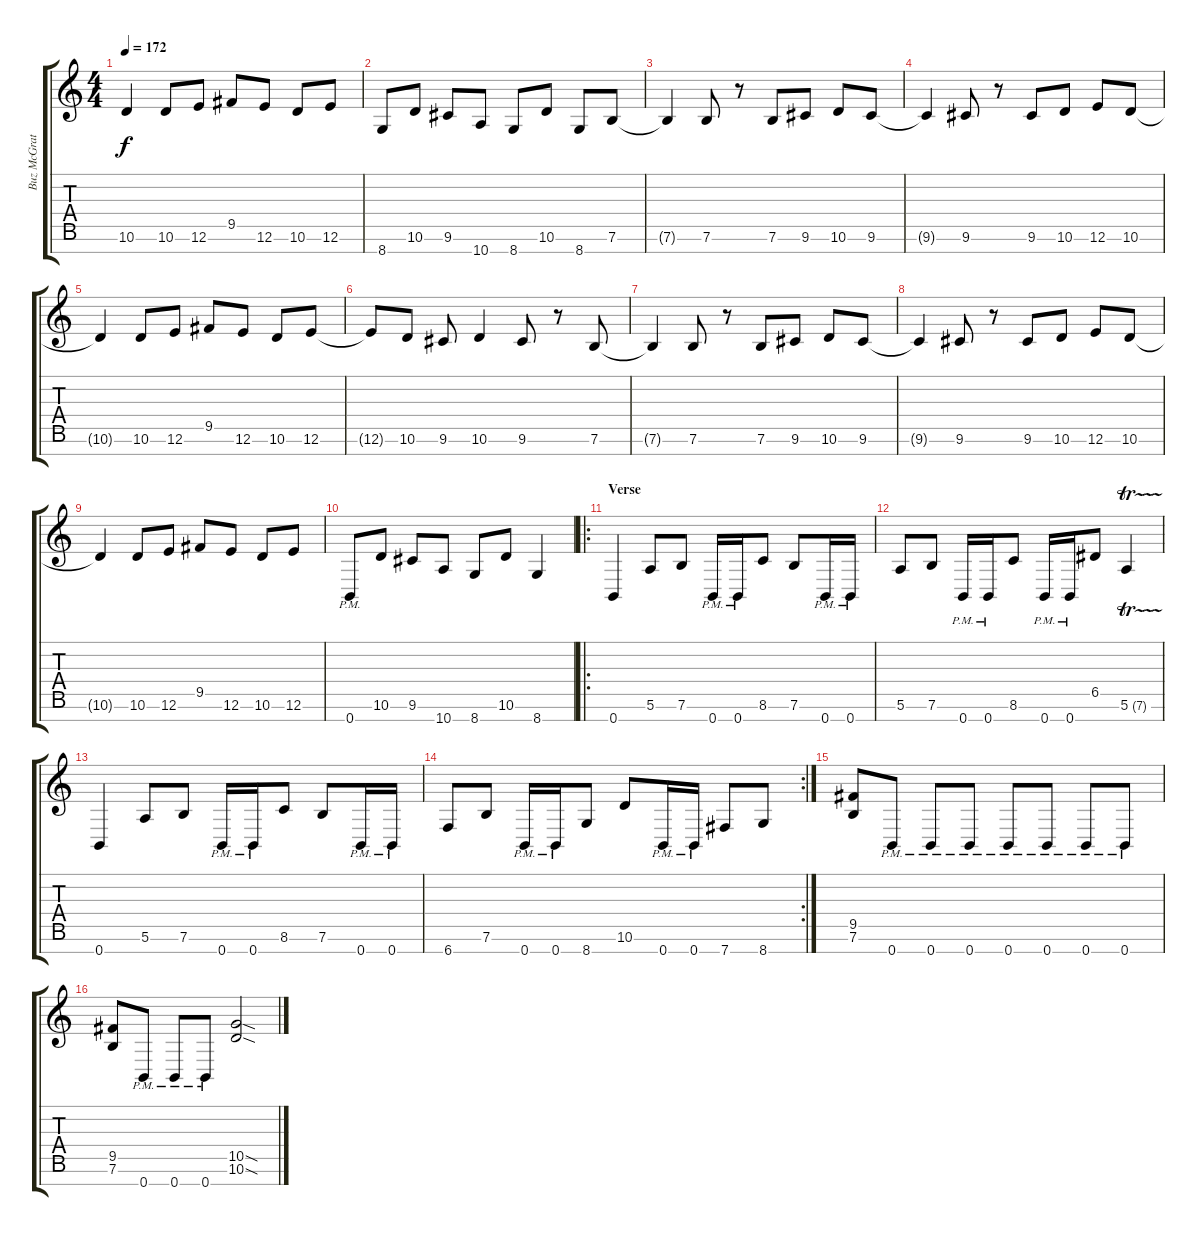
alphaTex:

\track ("Buz McGrath" "Buz McGrat") {instrument distortionguitar}
\staff {score tabs}
\tuning (E4 B3 G3 D3 A2 E2 B1) {hide}
\ts (4 4)
\tempo 172
\clef g2
\ks c
10.6{t}.4{dy f} 10.6.8 12.6.8 9.5.8 12.6.8 10.6.8 12.6.8 |
8.7.8 10.6.8 9.6.8 10.7.8 8.7.8 10.6.8 8.7.8 7.6.8 |
7.6{t}.4 7.6.8 r.8 7.6.8 9.6.8 10.6.8 9.6.8 |
9.6{t}.4 9.6.8 r.8 9.6.8 10.6.8 12.6.8 10.6.8 |
10.6{t}.4 10.6.8 12.6.8 9.5.8 12.6.8 10.6.8 12.6.8 |
12.6{t}.8 10.6.8 9.6.8 10.6.4 9.6.8 r.8 7.6.8 |
7.6{t}.4 7.6.8 r.8 7.6.8 9.6.8 10.6.8 9.6.8 |
9.6{t}.4 9.6.8 r.8 9.6.8 10.6.8 12.6.8 10.6.8 |
10.6{t}.4 10.6.8 12.6.8 9.5.8 12.6.8 10.6.8 12.6.8 |
0.7{pm}.8 10.6.8 9.6.8 10.7.8 8.7.8 10.6.8 8.7.4 |
\ro
\section ("" "Verse")
0.7.4{instrument distortionguitar} 5.6.8 7.6.8 0.7{pm}.16 0.7{pm}.16 8.6.8 7.6.8 0.7{pm}.16 0.7{pm}.16 |
5.6.8 7.6.8 0.7{pm}.16 0.7{pm}.16 8.6.8 0.7{pm}.16 0.7{pm}.16 6.5.8 5.6{tr (7 16)}.4 |
0.7.4 5.6.8 7.6.8 0.7{pm}.16 0.7{pm}.16 8.6.8 7.6.8 0.7{pm}.16 0.7{pm}.16 |
\rc 2
6.7.8 7.6.8 0.7{pm}.16 0.7{pm}.16 8.7.8 10.6.8 0.7{pm}.16 0.7{pm}.16 7.7.8 8.7.8 |
(9.5 7.6).8 0.7{pm}.8 0.7{pm}.8 0.7{pm}.8 0.7{pm}.8 0.7{pm}.8 0.7{pm}.8 0.7{pm}.8 |
(9.5 7.6).8 0.7{pm}.8 0.7{pm}.8 0.7{pm}.8 (10.5{sod} 10.6{sod}).2
